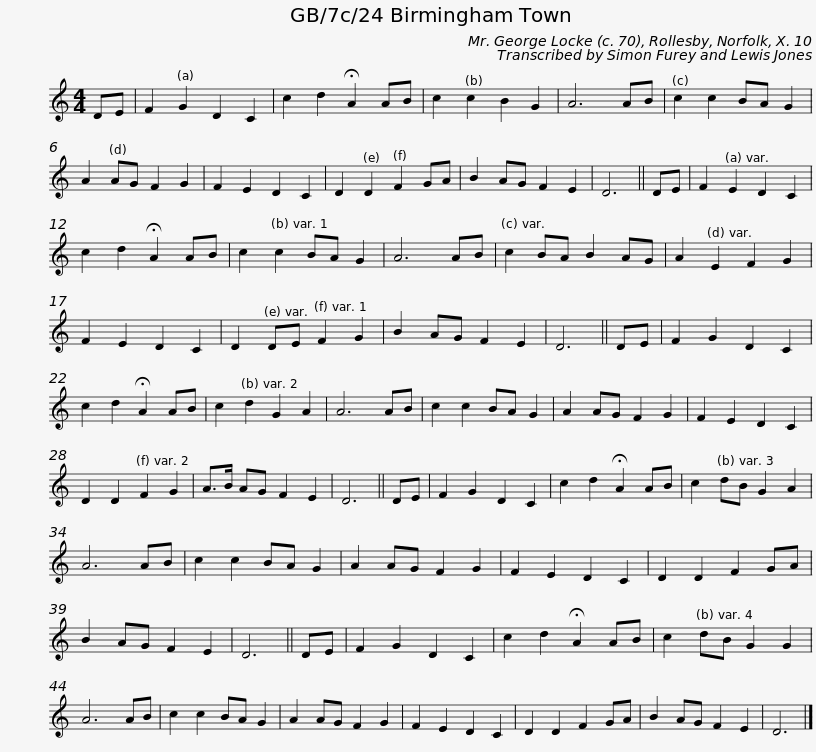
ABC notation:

X:1
L:1/8
M:4/4
I:linebreak $
K:C
V:1 treble
V:1
 DE | F2 G2 D2 C2 | c2 d2 !fermata!A2 AB | c2 c2 B2 G2 | A6 AB | %5
 c2 c2 BA G2 |$ A2 AG F2 G2 | F2 E2 D2 C2 | D2 D2 F2 GA | B2 AG F2 E2 | %10
 D6 ||$ DE | F2 E2 D2 C2 | c2 d2 !fermata!A2 AB | c2 c2 BA G2 | %15
 A6 AB | c2 BA B2 AG |$ A2 E2 F2 G2 | F2 E2 D2 C2 | D2 DE F2 G2 | %20
 B2 AG F2 E2 | D6 ||$ DE | F2 G2 D2 C2 | c2 d2 !fermata!A2 AB | %25
 c2 d2 G2 A2 | A6 AB | c2 c2 BA G2 |$ A2 AG F2 G2 | F2 E2 D2 C2 | %30
 D2 D2 F2 G2 | A>B AG F2 E2 | D6 ||$ DE | F2 G2 D2 C2 | %35
 c2 d2 !fermata!A2 AB | c2 dB G2 A2 | A6 AB | c2 c2 BA G2 |$ A2 AG F2 G2 | %40
 F2 E2 D2 C2 | D2 D2 F2 GA | B2 AG F2 E2 | D6 ||$ DE | %45
 F2 G2 D2 C2 | c2 d2 !fermata!A2 AB | c2 dB G2 G2 | A6 AB | c2 c2 BA G2 |$ %50
 A2 AG F2 G2 | F2 E2 D2 C2 | D2 D2 F2 GA | B2 AG F2 E2 | D6 |] %55
